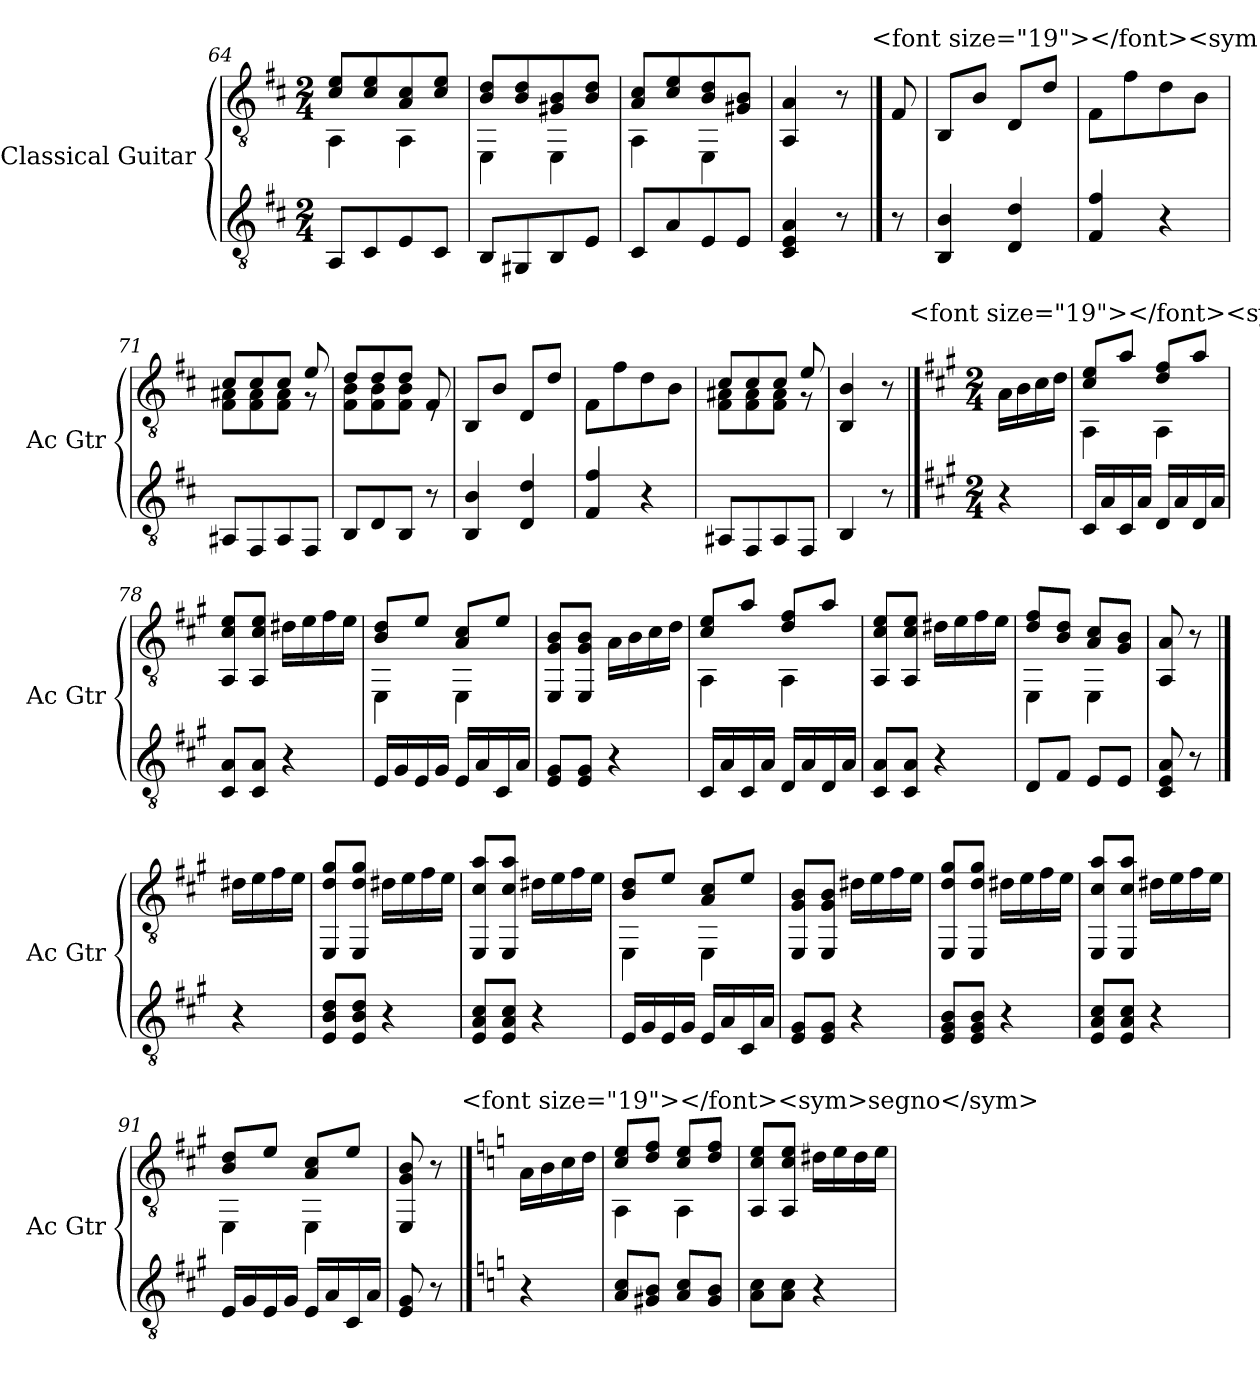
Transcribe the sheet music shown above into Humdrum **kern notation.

**kern	**kern
*part2	*part1
*staff2	*staff1
*I"Classical Guitar	*I"Classical Guitar
*I'Ac Gtr	*I'Ac Gtr
*clefGv2	*clefGv2
*k[f#c#]	*k[f#c#]
*M2/4	*M2/4
=64	=64
*	*^
8AA/L	8c#/ 8e/L	4AA\
8C#/	8c#/ 8e/	.
8E/	8A/ 8c#/	4AA\
8C#/J	8c#/ 8e/J	.
=65	=65	=65
8BB/L	8B/ 8d/L	4EE\
8GG#X/	8B/ 8d/	.
8BB/	8G#X/ 8B/	4EE\
8E/J	8B/ 8d/J	.
!!LO:LB:g=z	!!
=66	=66	=66
8C#/L	8A/ 8c#/L	4AA\
8A/	8c#/ 8e/	.
8E/	8B/ 8d/	4EE\
8E/J	8G#X/ 8B/J	.
*	*v	*v
=67	=67
4C#/ 4E/ 4A/	4AA/ 4A/
8r	8r
!	!LO:TX:a:t=<font size="19"></font><sym>segno</sym>
==68	==68
8r	8F#/
=69	=69
4BB/ 4B/	8BB/L
.	8B/J
4D/ 4d/	8D/L
.	8d/J
=70	=70
4F#/ 4f#/	8F#\L
.	8f#\
4r	8d\
.	8B\J
=71	=71
*	*^
8AA#X/L	8c#/L	8F#\ 8A#X\L
8FF#/	8c#/	8F#\ 8A#\
8AA#/	8c#/J	8F#\ 8A#\J
8FF#/J	8e/	8r
!!LO:LB:g=z	!!
=72	=72	=72
8BB/L	8d/L	8F#\ 8B\L
8D/	8d/	8F#\ 8B\
8BB/J	8d/J	8F#\ 8B\J
8r	8F#/	8rE
*	*v	*v
=73	=73
4BB/ 4B/	8BB/L
.	8B/J
4D/ 4d/	8D/L
.	8d/J
=74	=74
4F#/ 4f#/	8F#\L
.	8f#\
4r	8d\
.	8B\J
=75	=75
*	*^
8AA#X/L	8c#/L	8F#\ 8A#X\L
8FF#/	8c#/	8F#\ 8A#\
8AA#/	8c#/J	8F#\ 8A#\J
8FF#/J	8e/	8r
*	*v	*v
=76	=76
4BB/	4BB/ 4B/
8r	8r
!	!LO:TX:a:t=<font size="19"></font><sym>segno</sym>
!!LO:PB:g=z
==76X5	==76X5
*k[f#c#g#]	*k[f#c#g#]
*M2/4	*M2/4
*	*MM76
4r	16A\LL
.	16B\
.	16c#\
.	16d\JJ
=77	=77
*	*^
16C#/LL	8c#/ 8e/L	4AA\
16A/	.	.
16C#/	8a/J	.
16A/JJ	.	.
16D/LL	8d/ 8f#/L	4AA\
16A/	.	.
16D/	8a/J	.
16A/JJ	.	.
*	*v	*v
=78	=78
8C#/ 8A/L	8AA/ 8c#/ 8e/L
8C#/ 8A/J	8AA/ 8c#/ 8e/J
4r	16d#X\LL
.	16e\
.	16f#\
.	16e\JJ
=79	=79
*	*^
16E/LL	8B/ 8d/L	4EE\
16G#/	.	.
16E/	8e/J	.
16G#/JJ	.	.
16E/LL	8A/ 8c#/L	4EE\
16A/	.	.
16C#/	8e/J	.
16A/JJ	.	.
*	*v	*v
!!LO:LB:g=z
=80	=80
8E/ 8G#/L	8EE/ 8G#/ 8B/L
8E/ 8G#/J	8EE/ 8G#/ 8B/J
4r	16A\LL
.	16B\
.	16c#\
.	16d\JJ
=81	=81
*	*^
16C#/LL	8c#/ 8e/L	4AA\
16A/	.	.
16C#/	8a/J	.
16A/JJ	.	.
16D/LL	8d/ 8f#/L	4AA\
16A/	.	.
16D/	8a/J	.
16A/JJ	.	.
*	*v	*v
=82	=82
8C#/ 8A/L	8AA/ 8c#/ 8e/L
8C#/ 8A/J	8AA/ 8c#/ 8e/J
4r	16d#X\LL
.	16e\
.	16f#\
.	16e\JJ
=83	=83
*	*^
8D/L	8d/ 8f#/L	4EE\
8F#/J	8B/ 8d/J	.
8E/L	8A/ 8c#/L	4EE\
8E/J	8G#/ 8B/J	.
*	*v	*v
=84	=84
8C#/ 8E/ 8A/	8AA/ 8A/
8r	8r
!!LO:LB:g=z
==84X6	==84X6
4r	16d#X\LL
.	16e\
.	16f#\
.	16e\JJ
=85	=85
8E/ 8B/ 8d/L	8EE/ 8d/ 8g#/L
8E/ 8B/ 8d/J	8EE/ 8d/ 8g#/J
4r	16d#X\LL
.	16e\
.	16f#\
.	16e\JJ
=86	=86
8E/ 8A/ 8c#/L	8EE/ 8c#/ 8a/L
8E/ 8A/ 8c#/J	8EE/ 8c#/ 8a/J
4r	16d#X\LL
.	16e\
.	16f#\
.	16e\JJ
=87	=87
*	*^
16E/LL	8B/ 8d/L	4EE\
16G#/	.	.
16E/	8e/J	.
16G#/JJ	.	.
16E/LL	8A/ 8c#/L	4EE\
16A/	.	.
16C#/	8e/J	.
16A/JJ	.	.
*	*v	*v
!!LO:LB:g=z
=88	=88
8E/ 8G#/L	8EE/ 8G#/ 8B/L
8E/ 8G#/J	8EE/ 8G#/ 8B/J
4r	16d#X\LL
.	16e\
.	16f#\
.	16e\JJ
=89	=89
8E/ 8G#/ 8B/L	8EE/ 8d/ 8g#/L
8E/ 8G#/ 8B/J	8EE/ 8d/ 8g#/J
4r	16d#X\LL
.	16e\
.	16f#\
.	16e\JJ
=90	=90
8E/ 8A/ 8c#/L	8EE/ 8c#/ 8a/L
8E/ 8A/ 8c#/J	8EE/ 8c#/ 8a/J
4r	16d#X\LL
.	16e\
.	16f#\
.	16e\JJ
=91	=91
*	*^
16E/LL	8B/ 8d/L	4EE\
16G#/	.	.
16E/	8e/J	.
16G#/JJ	.	.
16E/LL	8A/ 8c#/L	4EE\
16A/	.	.
16C#/	8e/J	.
16A/JJ	.	.
*	*v	*v
=92	=92
8E/ 8G#/	8EE/ 8G#/ 8B/
8r	8r
!	!LO:TX:a:t=<font size="19"></font><sym>segno</sym>
!!LO:PB:g=z
==92X7	==92X7
*k[]	*k[]
4r	16A\LL
.	16B\
.	16c\
.	16d\JJ
=93	=93
*	*^
8A/ 8c/L	8c/ 8e/L	4AA\
8G#X/ 8B/J	8d/ 8f/J	.
8A/ 8c/L	8c/ 8e/L	4AA\
8G#/ 8B/J	8d/ 8f/J	.
*	*v	*v
=94	=94
8A\ 8c\L	8AA/ 8c/ 8e/L
8A\ 8c\J	8AA/ 8c/ 8e/J
4r	16d#X\LL
.	16e\
.	16d#\
.	16e\JJ
=	=
*-	*-
